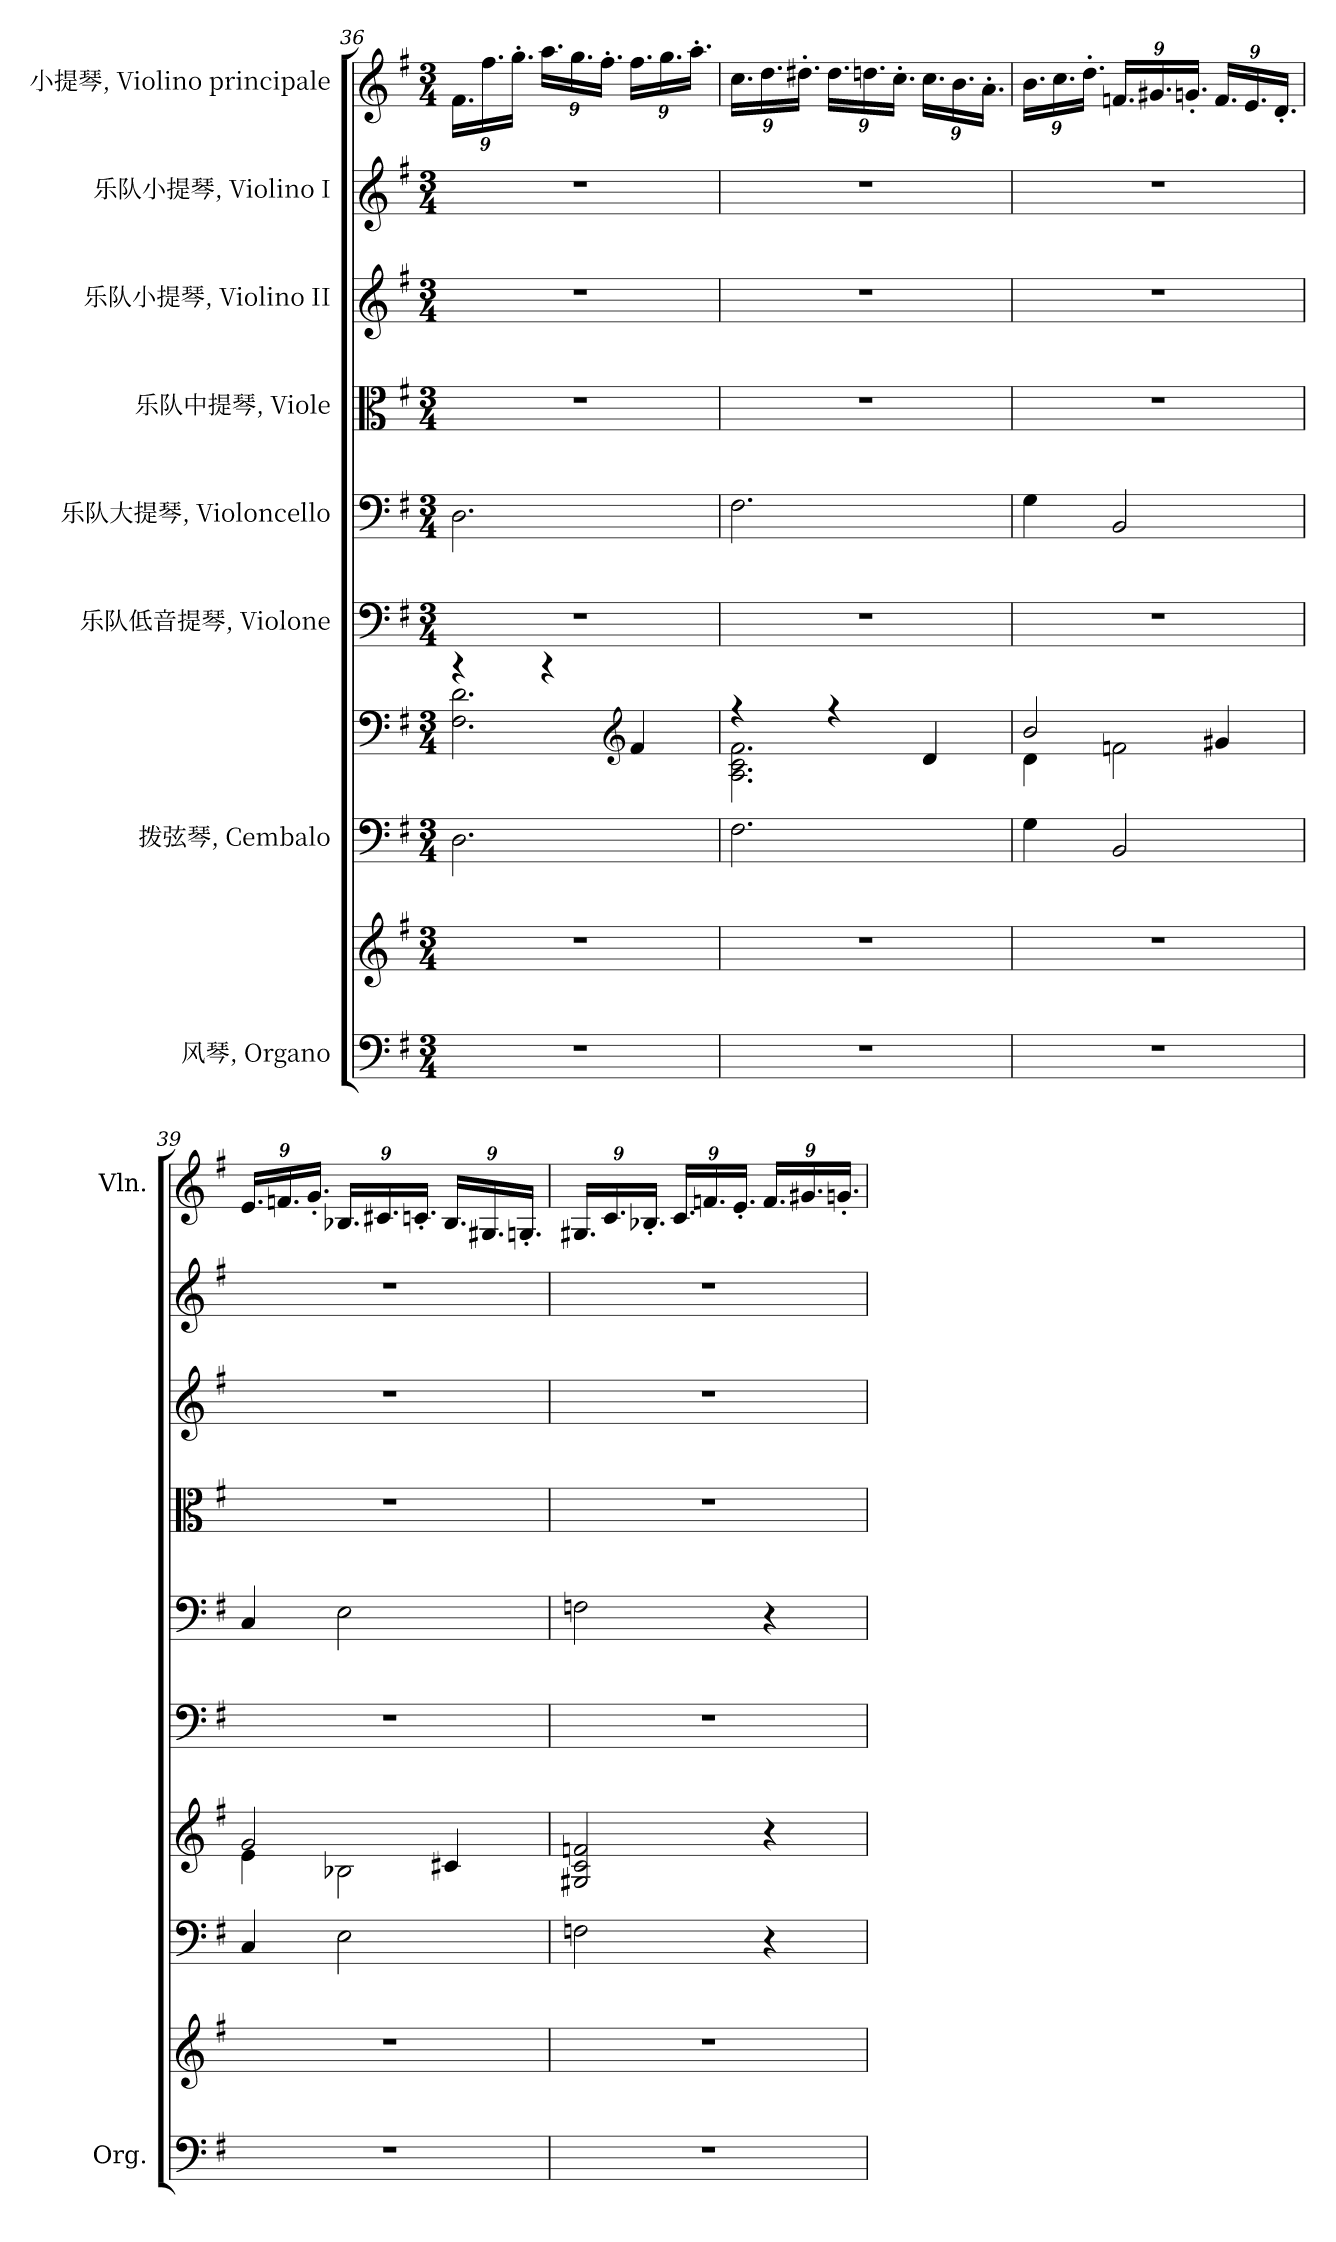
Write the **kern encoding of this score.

**kern	**kern	**kern	**kern	**kern	**kern	**kern	**kern	**kern	**kern
*part8	*part8	*part7	*part7	*part6	*part5	*part4	*part3	*part2	*part1
*staff10	*staff9	*staff8	*staff7	*staff6	*staff5	*staff4	*staff3	*staff2	*staff1
*I"风琴, Organo	*	*I"拨弦琴, Cembalo	*	*I"乐队低音提琴, Violone	*I"乐队大提琴, Violoncello	*I"乐队中提琴, Viole	*I"乐队小提琴, Violino II	*I"乐队小提琴, Violino I	*I"小提琴, Violino principale
*I'Org.	*	*	*	*	*	*	*	*	*I'Vln.
*clefF4	*clefG2	*clefF4	*clefF4	*clefF4	*clefF4	*clefC3	*clefG2	*clefG2	*clefG2
*	*	*	*	*ITrd7c12	*	*	*	*	*
*k[f#]	*k[f#]	*k[f#]	*k[f#]	*k[f#]	*k[f#]	*k[f#]	*k[f#]	*k[f#]	*k[f#]
*M3/4	*M3/4	*M3/4	*M3/4	*M3/4	*M3/4	*M3/4	*M3/4	*M3/4	*M3/4
=36	=36	=36	=36	=36	=36	=36	=36	=36	=36
*	*	*	*^	*	*	*	*	*	*
*	*	*	*	*	*	*	*	*	*	*Xbrackettup
2.r	2.r	2.D\	4r	2.F#\ 2.d\	2.r	2.D\	2.r	2.r	2.r	18.f#\LL
.	.	.	.	.	.	.	.	.	.	18.ff#\
.	.	.	.	.	.	.	.	.	.	18.gg'\JJ
.	.	.	4r	.	.	.	.	.	.	18.aa\LL
.	.	.	.	.	.	.	.	.	.	18.gg\
.	.	.	.	.	.	.	.	.	.	18.ff#'\JJ
*	*	*	*clefG2	*	*	*	*	*	*	*
.	.	.	4f#/	.	.	.	.	.	.	18.ff#\LL
.	.	.	.	.	.	.	.	.	.	18.gg\
.	.	.	.	.	.	.	.	.	.	18.aa'\JJ
!!LO:PB:g=z
=37	=37	=37	=37	=37	=37	=37	=37	=37	=37	=37
2.r	2.r	2.F#\	4r	2.A\ 2.c\ 2.f#\	2.r	2.F#\	2.r	2.r	2.r	18.cc\LL
.	.	.	.	.	.	.	.	.	.	18.dd\
.	.	.	.	.	.	.	.	.	.	18.dd#X'\JJ
.	.	.	4r	.	.	.	.	.	.	18.dd#\LL
.	.	.	.	.	.	.	.	.	.	18.ddn\
.	.	.	.	.	.	.	.	.	.	18.cc'\JJ
.	.	.	4d/	.	.	.	.	.	.	18.cc\LL
.	.	.	.	.	.	.	.	.	.	18.b\
.	.	.	.	.	.	.	.	.	.	18.a'\JJ
=38	=38	=38	=38	=38	=38	=38	=38	=38	=38	=38
2.r	2.r	4G\	2b/	4d\	2.r	4G\	2.r	2.r	2.r	18.b\LL
.	.	.	.	.	.	.	.	.	.	18.cc\
.	.	.	.	.	.	.	.	.	.	18.dd'\JJ
.	.	2BB/	.	2fn\	.	2BB/	.	.	.	18.fn/LL
.	.	.	.	.	.	.	.	.	.	18.g#X/
.	.	.	.	.	.	.	.	.	.	18.gn'/JJ
.	.	.	4g#X/	.	.	.	.	.	.	18.f/LL
.	.	.	.	.	.	.	.	.	.	18.e/
.	.	.	.	.	.	.	.	.	.	18.d'/JJ
!!LO:PB:g=z
=39	=39	=39	=39	=39	=39	=39	=39	=39	=39	=39
2.r	2.r	4C/	2g/	4e\	2.r	4C/	2.r	2.r	2.r	18.e/LL
.	.	.	.	.	.	.	.	.	.	18.fn/
.	.	.	.	.	.	.	.	.	.	18.g'/JJ
.	.	2E\	.	2B-X\	.	2E\	.	.	.	18.B-X/LL
.	.	.	.	.	.	.	.	.	.	18.c#X/
.	.	.	.	.	.	.	.	.	.	18.cn'/JJ
.	.	.	4c#X/	.	.	.	.	.	.	18.B-/LL
.	.	.	.	.	.	.	.	.	.	18.G#X/
.	.	.	.	.	.	.	.	.	.	18.Gn'/JJ
*	*	*	*v	*v	*	*	*	*	*	*
=40	=40	=40	=40	=40	=40	=40	=40	=40	=40
2.r	2.r	2Fn\	2G#X/ 2c/ 2fn/	2.r	2Fn\	2.r	2.r	2.r	18.G#X/LL
.	.	.	.	.	.	.	.	.	18.c/
.	.	.	.	.	.	.	.	.	18.B-X'/JJ
.	.	.	.	.	.	.	.	.	18.c/LL
.	.	.	.	.	.	.	.	.	18.fn/
.	.	.	.	.	.	.	.	.	18.e'/JJ
.	.	4r	4r	.	4r	.	.	.	18.f/LL
.	.	.	.	.	.	.	.	.	18.g#X/
.	.	.	.	.	.	.	.	.	18.gn'/JJ
=	=	=	=	=	=	=	=	=	=
*-	*-	*-	*-	*-	*-	*-	*-	*-	*-
